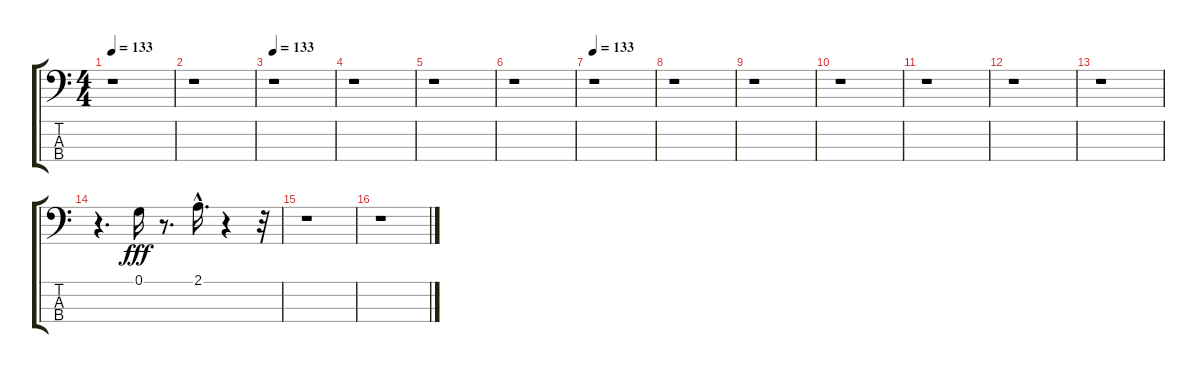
\track "" {instrument electricbassfinger}
\staff {score tabs}
\tuning (G2 D2 A1 E1) {hide}
\ts (4 4)
\tempo 133
\clef f4
\ks c
r.1{dy fff} |
r.1 |
\tempo 133
r.1 |
r.1 |
r.1 |
r.1 |
\tempo 133
r.1 |
r.1 |
r.1 |
r.1 |
r.1 |
r.1 |
r.1 |
r.4{d} 0.1.16 r.8{d} 2.1{hac}.16{d} r.4 r.32 |
r.1 |
r.1
